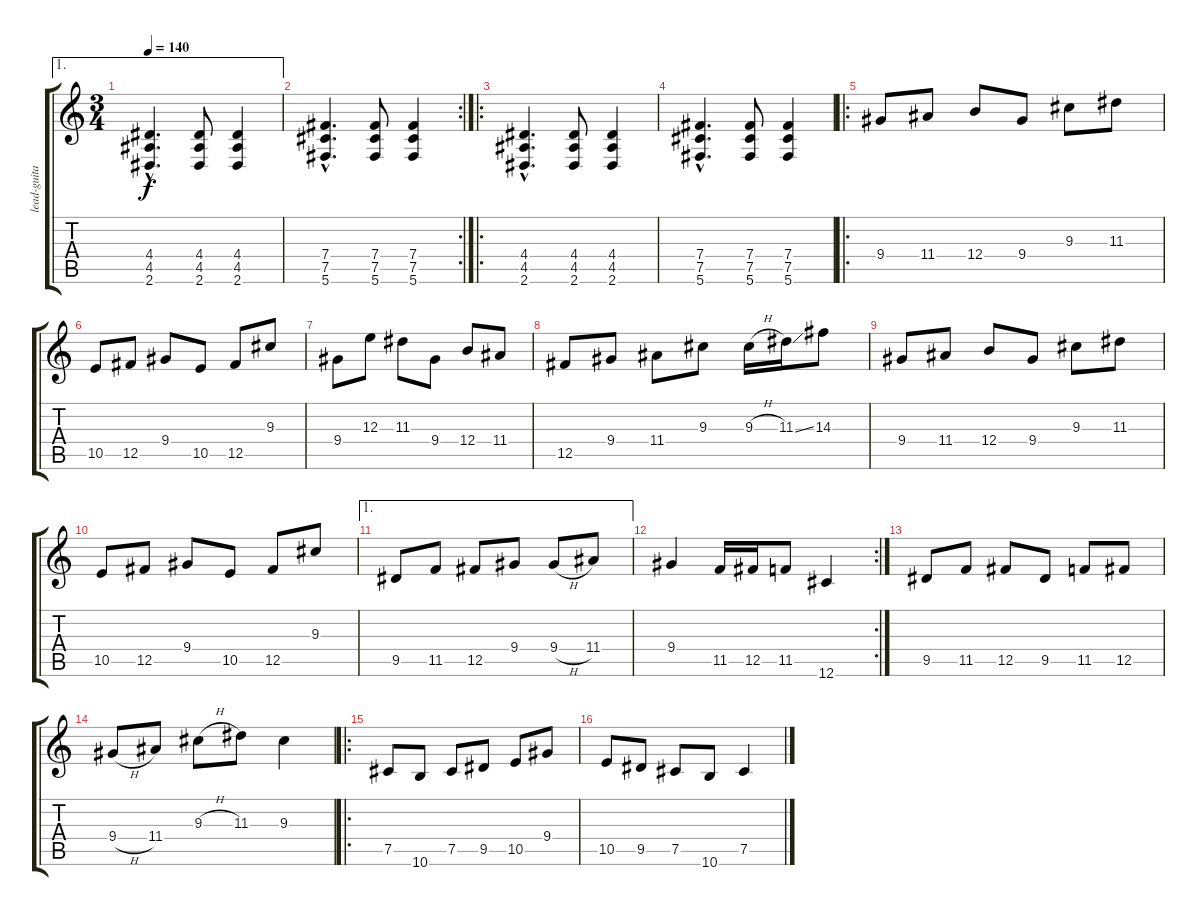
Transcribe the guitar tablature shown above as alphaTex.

\track ("lead-guitar" "lead-guita") {instrument distortionguitar}
\staff {score tabs}
\tuning (Db4 Ab3 E3 B2 Gb2 Db2) {hide}
\ae 1
\ts (3 4)
\tempo 140
\clef g2
\ks c
(4.4{hac} 4.5{hac} 2.6{hac}).4{d dy f} (4.4 4.5 2.6).8 (4.4 4.5 2.6).4 |
\rc 2
(7.4{hac} 7.5{hac} 5.6{hac}).4{d} (7.4 7.5 5.6).8 (7.4 7.5 5.6).4 |
\ro
(4.4{hac} 4.5{hac} 2.6{hac}).4{d} (4.4 4.5 2.6).8 (4.4 4.5 2.6).4 |
(7.4{hac} 7.5{hac} 5.6{hac}).4{d} (7.4 7.5 5.6).8 (7.4 7.5 5.6).4 |
\ro
9.4.8{balance 8} 11.4.8 12.4.8 9.4.8 9.3.8 11.3.8 |
10.5.8 12.5.8 9.4.8 10.5.8 12.5.8 9.3.8 |
9.4.8 12.3.8 11.3.8 9.4.8 12.4.8 11.4.8 |
12.5.8 9.4.8 11.4.8 9.3.8 9.3{h}.16 11.3{ss}.16 14.3.8 |
9.4.8 11.4.8 12.4.8 9.4.8 9.3.8 11.3.8 |
10.5.8 12.5.8 9.4.8 10.5.8 12.5.8 9.3.8 |
\ae 1
9.5.8 11.5.8 12.5.8 9.4.8 9.4{h}.8 11.4.8 |
\rc 2
9.4.4 11.5.16 12.5.16 11.5.8 12.6.4 |
9.5.8 11.5.8 12.5.8 9.5.8 11.5.8 12.5.8 |
9.4{h}.8 11.4.8 9.3{h}.8 11.3.8 9.3.4 |
\ro
7.5.8 10.6.8 7.5.8 9.5.8 10.5.8 9.4.8 |
10.5.8 9.5.8 7.5.8 10.6.8 7.5.4
